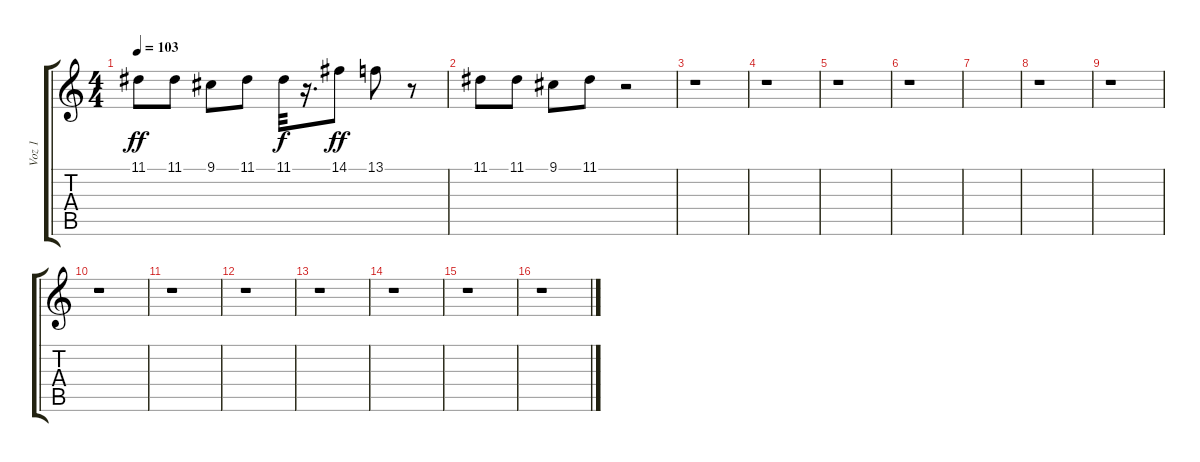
\track ("Voz 1" "Voz 1") {instrument lead6voice}
\staff {score tabs}
\tuning (E4 B3 G3 D3 A2 E2) {hide}
\ts (4 4)
\tempo 103
\clef g2
\ks c
11.1.8{dy ff} 11.1.8 9.1.8 11.1.8 11.1.32{dy f} r.16{d} 14.1.8{dy ff} 13.1.8 r.8 |
11.1.8 11.1.8 9.1.8 11.1.8 r.2 |
r.1 |
r.1 |
r.1 |
r.1 |
|
r.1 |
r.1 |
r.1 |
r.1 |
r.1 |
r.1 |
r.1 |
r.1 |
r.1
